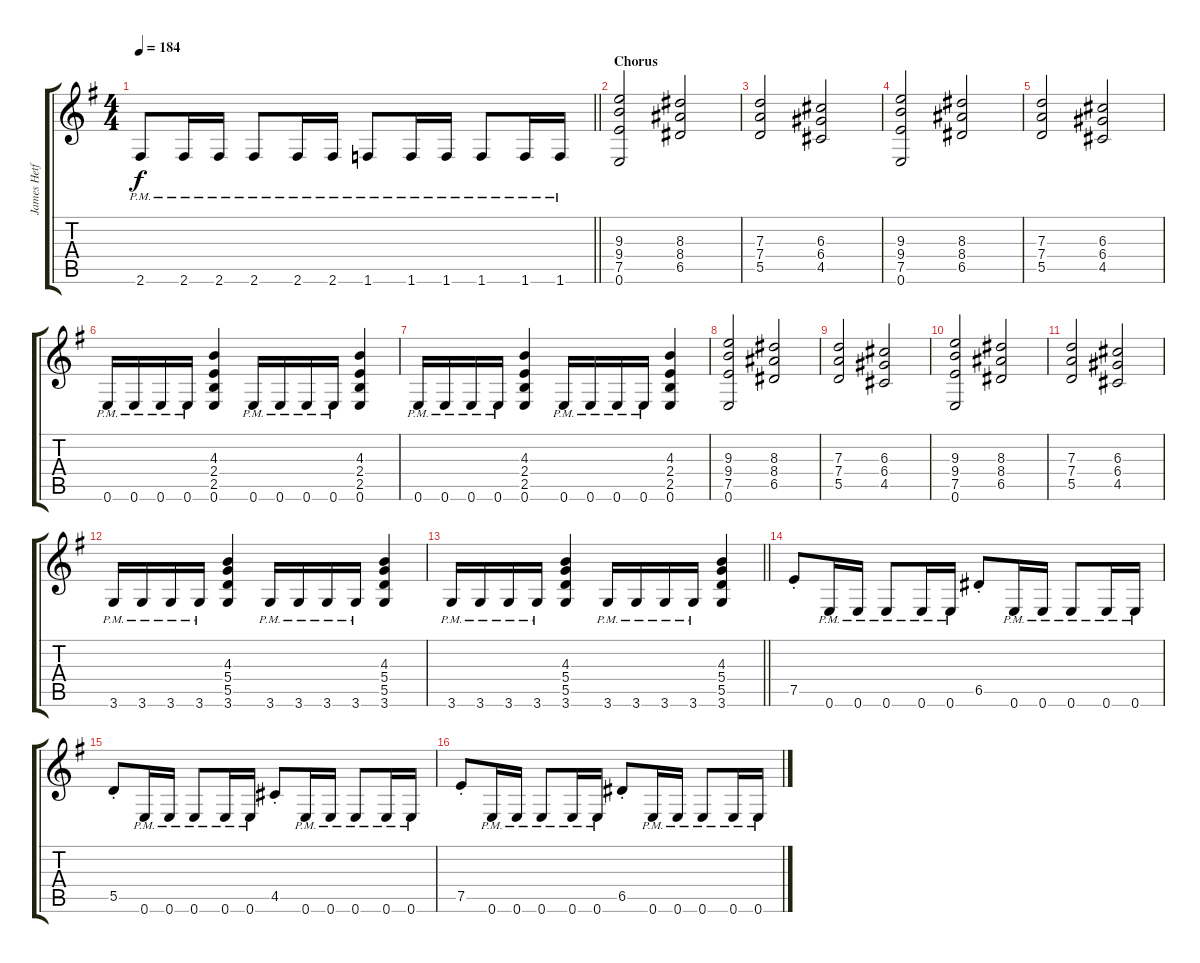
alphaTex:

\track ("James Hetfield" "James Hetf") {instrument distortionguitar}
\staff {score tabs}
\tuning (E4 B3 G3 D3 A2 E2) {hide}
\ts (4 4)
\tempo 184
\clef g2
\barLineRight lightlight
\ks eminor
2.6{pm}.8{dy f} 2.6{pm}.16 2.6{pm}.16 2.6{pm}.8 2.6{pm}.16 2.6{pm}.16 1.6{pm}.8 1.6{pm}.16 1.6{pm}.16 1.6{pm}.8 1.6{pm}.16 1.6{pm}.16 |
\section ("" "Chorus")
(9.3 9.4 7.5 0.6).2 (8.3 8.4 6.5).2 |
(7.3 7.4 5.5).2 (6.3 6.4 4.5).2 |
(9.3 9.4 7.5 0.6).2 (8.3 8.4 6.5).2 |
(7.3 7.4 5.5).2 (6.3 6.4 4.5).2 |
0.6{pm}.16 0.6{pm}.16 0.6{pm}.16 0.6{pm}.16 (4.3 2.4 2.5 0.6).4 0.6{pm}.16 0.6{pm}.16 0.6{pm}.16 0.6{pm}.16 (4.3 2.4 2.5 0.6).4 |
0.6{pm}.16 0.6{pm}.16 0.6{pm}.16 0.6{pm}.16 (4.3 2.4 2.5 0.6).4 0.6{pm}.16 0.6{pm}.16 0.6{pm}.16 0.6{pm}.16 (4.3 2.4 2.5 0.6).4 |
(9.3 9.4 7.5 0.6).2 (8.3 8.4 6.5).2 |
(7.3 7.4 5.5).2 (6.3 6.4 4.5).2 |
(9.3 9.4 7.5 0.6).2 (8.3 8.4 6.5).2 |
(7.3 7.4 5.5).2 (6.3 6.4 4.5).2 |
3.6{pm}.16 3.6{pm}.16 3.6{pm}.16 3.6{pm}.16 (4.3 5.4 5.5 3.6).4 3.6{pm}.16 3.6{pm}.16 3.6{pm}.16 3.6{pm}.16 (4.3 5.4 5.5 3.6).4 |
\barLineRight lightlight
3.6{pm}.16 3.6{pm}.16 3.6{pm}.16 3.6{pm}.16 (4.3 5.4 5.5 3.6).4 3.6{pm}.16 3.6{pm}.16 3.6{pm}.16 3.6{pm}.16 (4.3 5.4 5.5 3.6).4 |
7.5{st}.8 0.6{pm}.16 0.6{pm}.16 0.6{pm}.8 0.6{pm}.16 0.6{pm}.16 6.5{st}.8 0.6{pm}.16 0.6{pm}.16 0.6{pm}.8 0.6{pm}.16 0.6{pm}.16 |
5.5{st}.8 0.6{pm}.16 0.6{pm}.16 0.6{pm}.8 0.6{pm}.16 0.6{pm}.16 4.5{st}.8 0.6{pm}.16 0.6{pm}.16 0.6{pm}.8 0.6{pm}.16 0.6{pm}.16 |
7.5{st}.8 0.6{pm}.16 0.6{pm}.16 0.6{pm}.8 0.6{pm}.16 0.6{pm}.16 6.5{st}.8 0.6{pm}.16 0.6{pm}.16 0.6{pm}.8 0.6{pm}.16 0.6{pm}.16
